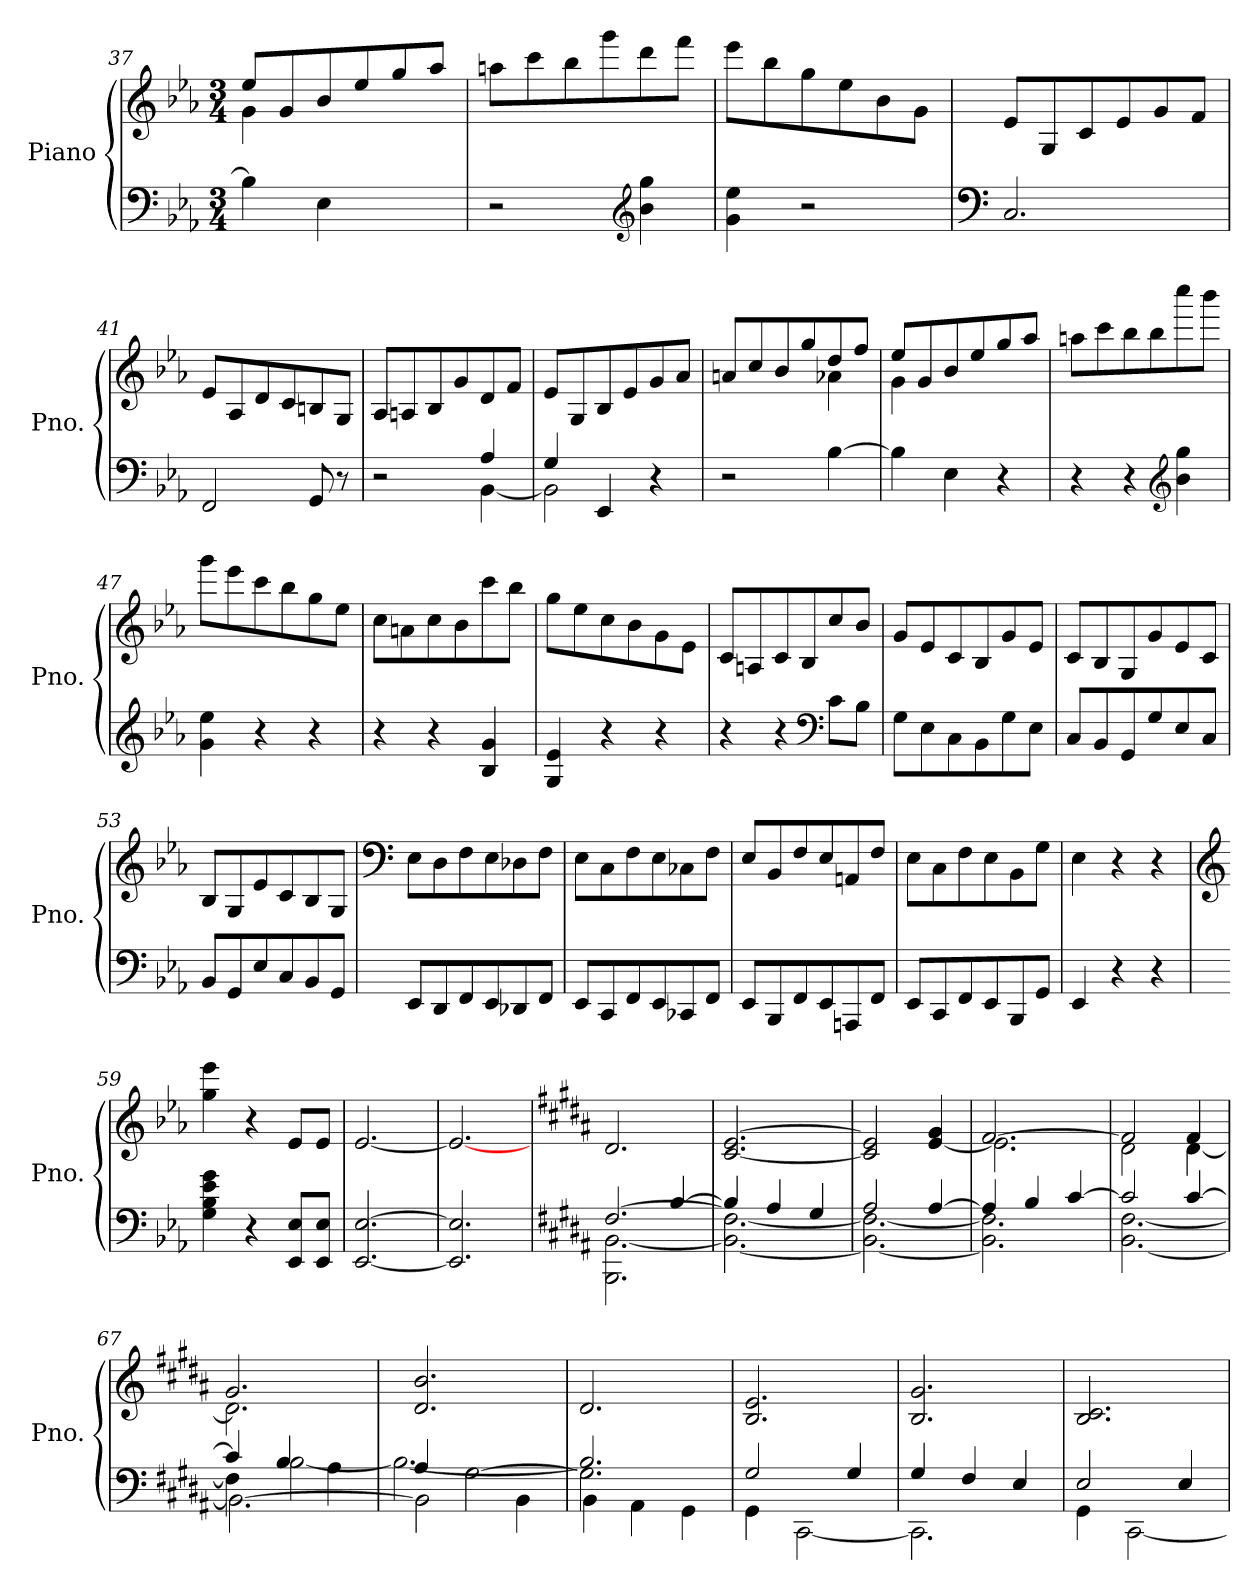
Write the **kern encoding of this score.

**kern	**kern
*part1	*part1
*staff2	*staff1
*I"Piano	*
*I'Pno.	*
!!LO:LB:g=z
*clefF4	*clefG2
*k[b-e-a-]	*k[b-e-a-]
*M3/4	*M3/4
=37	=37
*	*^
4B-\]	8ee-/L	4g\
.	8g/	.
4E-\	8b-/	2ryy
.	8ee-/	.
4ryy	8gg/	.
.	8aa-/J	.
*	*v	*v
=38	=38
2r	8aan\L
.	8ccc\
.	8bb-\
.	8ggg\
*clefG2	*
4b-\ 4gg\	8ddd\
.	8fff\J
=39	=39
4g\ 4ee-\	8eee-\L
.	8bb-\
2r	8gg\
.	8ee-\
.	8b-\
.	8g\J
=40	=40
*clefF4	*
2.C/	8e-/L
.	8G/
.	8c/
.	8e-/
.	8g/
.	8f/J
=41	=41
2FF/	8e-/L
.	8A-/
.	8d/
.	8c/
8GG/	8Bn/
8r	8G/J
=42	=42
*^	*
2r	2ryy	8A-/L
.	.	8An/
.	.	8B-/
.	.	8g/
4A-/	[4BB-\	8d/
.	.	8f/J
=43	=43	=43
4G/	2BB-\]	8e-/L
.	.	8G/
4EE-/	.	8B-/
.	.	8e-/
4r	4ryy	8g/
.	.	8a-/J
*v	*v	*
!!LO:PB:g=z
=44	=44
*	*^
2r	8an/L	2ryy
.	8cc/	.
.	8b-/	.
.	8gg/	.
[4B-\	8dd/	4a-X\
.	8ff/J	.
=45	=45	=45
4B-\]	8ee-/L	4g\
.	8g/	.
4E-\	8b-/	2ryy
.	8ee-/	.
4r	8gg/	.
.	8aa-/J	.
*	*v	*v
=46	=46
4r	8aan\L
.	8ccc\
4r	8bb-\
.	8bb-\
*clefG2	*
4b-\ 4gg\	8cccc\
.	8bbb-\J
=47	=47
4g\ 4ee-\	8ggg\L
.	8eee-\
4r	8ccc\
.	8bb-\
4r	8gg\
.	8ee-\J
=48	=48
4r	8cc\L
.	8an\
4r	8cc\
.	8b-\
4B-/ 4g/	8ccc\
.	8bb-\J
=49	=49
4G/ 4e-/	8gg\L
.	8ee-\
4r	8cc\
.	8b-\
4r	8g\
.	8e-\J
=50	=50
4r	8c/L
.	8An/
4r	8c/
.	8B-/
*clefF4	*
8c\L	8cc/
8B-\J	8b-/J
!!LO:LB:g=z
=51	=51
8G\L	8g/L
8E-\	8e-/
8C\	8c/
8BB-\	8B-/
8G\	8g/
8E-\J	8e-/J
=52	=52
8C/L	8c/L
8BB-/	8B-/
8GG/	8G/
8G/	8g/
8E-/	8e-/
8C/J	8c/J
=53	=53
8BB-/L	8B-/L
8GG/	8G/
8E-/	8e-/
8C/	8c/
8BB-/	8B-/
8GG/J	8G/J
=54	=54
*	*clefF4
8EE-/L	8E-\L
8DD/	8D\
8FF/	8F\
8EE-/	8E-\
8DD-X/	8D-X\
8FF/J	8F\J
=55	=55
8EE-/L	8E-\L
8CC/	8C\
8FF/	8F\
8EE-/	8E-\
8CC-X/	8C-X\
8FF/J	8F\J
=56	=56
8EE-/L	8E-/L
8BBB-/	8BB-/
8FF/	8F/
8EE-/	8E-/
8AAAn/	8AAn/
8FF/J	8F/J
=57	=57
8EE-/L	8E-\L
8CC/	8C\
8FF/	8F\
8EE-/	8E-\
8BBB-/	8BB-\
8GG/J	8G\J
=58	=58
4EE-/	4E-\
4r	4r
4r	4r
!!LO:LB:g=z
=59	=59
*	*clefG2
4G\ 4B-\ 4e-\ 4g\	4gg\ 4eee-\
4r	4r
8EE-/ 8E-/L	8e-/L
8EE-/ 8E-/J	8e-/J
=60	=60
[2.EE-/ [2.E-/	[2.e-/
=61	=61
2.EE-/] 2.E-/]	2.e-/_
=62	=62
*k[f#c#g#d#a#]	*k[f#c#g#d#a#]
*^	*
*	*^	*
!	!	!	!LO:N:n=1:head=open
[2.F#/	2.BBB\ [2.BB\	2ryy	2.d#/ 2.e-/yy]
.	.	[4B/	.
*	*v	*v	*
=63	=63	=63
4B/]	2.BB\_ 2.F#\_	[2.c#/ [2.e/
4A#/	.	.
4G#/	.	.
=64	=64	=64
2A#/	2.BB\_ 2.F#\_	2c#/] 2e/]
[4A#/	.	[4e/ 4g#/
=65	=65	=65
*	*	*^
4A#/]	2.BB\] 2.F#\]	[2.f#/	2.e\]
4B/	.	.	.
[4c#/	.	.	.
=66	=66	=66	=66
2c#/]	[2.BB\ [2.F#\	2f#/]	2d#\
[4c#/	.	4f#/	[4d#\
=67	=67	=67	=67
*	*^	*	*
4c#/]	4F#\]	2.BB\_	2.g#/	2.d#\]
4B/	[2B\	.	.	.
4A#\	.	.	.	.
*	*	*	*v	*v
=68	=68	=68	=68
4A#/	2.B\_	2BB\]	2.d#/ 2.b/
[2G#\	.	.	.
.	.	4BB\	.
=69	=69	=69	=69
2.B/]	2.G#\]	4BB\	2.d#/
.	.	4AA#\	.
.	.	4GG#\	.
*	*v	*v	*
=70	=70	=70
2G#/	4GG#\	2.B/ 2.e/
.	[2CC#\	.
4G#/	.	.
=71	=71	=71
4G#/	2.CC#\]	2.B/ 2.g#/
4F#/	.	.
4E/	.	.
!!LO:LB:g=z
=72	=72	=72
2E/	4GG#\	2.B/ 2.c#/
.	[2CC#\	.
4E/	.	.
*v	*v	*
=	=
*-	*-
